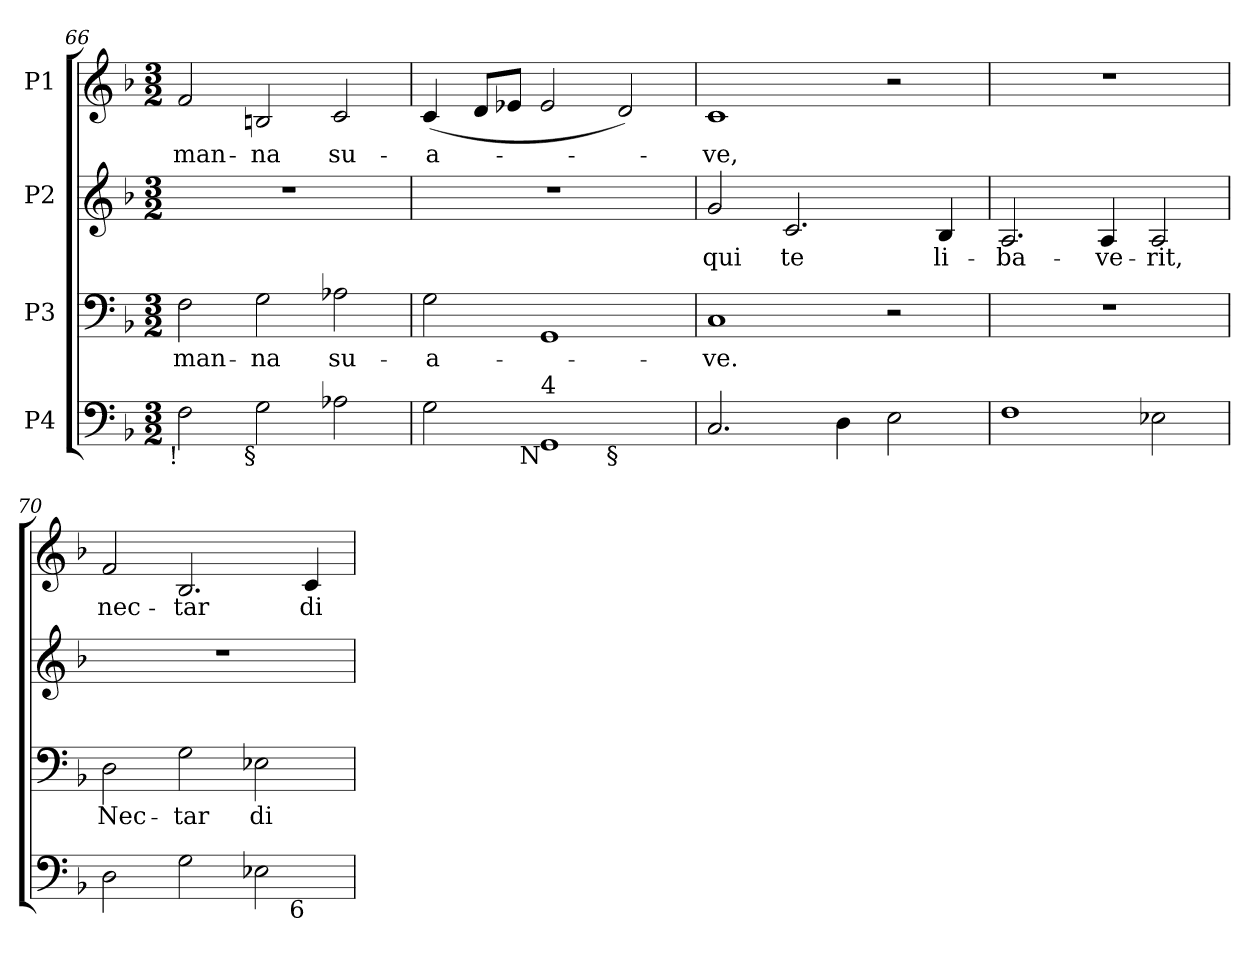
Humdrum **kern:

**kern	**kern	**text	**kern	**text	**kern	**text
*part4	*part3	*part3	*part2	*part2	*part1	*part1
*staff4	*staff3	*staff3	*staff2	*staff2	*staff1	*staff1
*I"P4	*I"P3	*	*I"P2	*	*I"P1	*
*clefF4	*clefF4	*	*clefG2	*	*clefG2	*
*k[b-]	*k[b-]	*	*k[b-]	*	*k[b-]	*
*d:	*d:	*	*d:	*	*d:	*
*M3/2	*M3/2	*	*M3/2	*	*M3/2	*
=66	=66	=66	=66	=66	=66	=66
!	!	!LO:LY:b:color=#000000	!LO:N:vis=1	!	!	!
!LO:TX:b:rj:t=!	!	!	!	!	!	!
!	!	!	!	!	!	!LO:LY:b:color=#000000
2Fi\	2Fi\	man-	1.r	.	2fi/	man-
!	!	!LO:LY:b:color=#000000	!	!	!	!
!LO:TX:b:rj:t=§	!	!	!	!	!	!
!	!	!	!	!	!	!LO:LY:b:color=#000000
2Gi\	2Gi\	-na	.	.	2Bni/	-na
!	!	!LO:LY:b:color=#000000	!	!	!	!
!	!	!	!	!	!	!LO:LY:b:color=#000000
2A-Xi\	2A-Xi\	su-	.	.	2ci/	su-
=67	=67	=67	=67	=67	=67	=67
!	!	!LO:LY:b:color=#000000	!LO:N:vis=1	!	!	!
!LO:TX:b:rj:t=4	!	!	!	!	!	!
!	!	!	!	!	!	!LO:LY:b:color=#000000
*^	*	*	*	*	*	*
2Gi\	1ryy	2Gi\	-a-	1.r	.	(4ci/	-a-
.	.	.	.	.	.	8di/L	.
.	.	.	.	.	.	8e-Xi/J	.
!LO:TX:b:rj:t=N	!	!	!	!	!	!	!
!LO:TX:t=4	!	!	!	!	!	!	!
1GGi	.	1GGi	.	.	.	2e-i/	.
!	!LO:TX:b:rj:t=§	!	!	!	!	!	!
.	2ryy	.	.	.	.	2di/)	.
*v	*v	*	*	*	*	*	*
!!LO:PB:g=z
=68	=68	=68	=68	=68	=68	=68
*^	*	*	*	*	*	*
!	!	!	!LO:LY:b:color=#000000	!	!	!	!
*v	*v	*	*	*	*	*	*
*^	*	*	*	*	*	*
!	!	!	!	!	!LO:LY:b:color=#000000	!	!
*v	*v	*	*	*	*	*	*
*^	*	*	*	*	*	*
!LO:TX:b:rj:t=§	!	!	!	!	!	!	!
!	!	!	!	!	!	!	!LO:LY:b:color=#000000
*v	*v	*	*	*	*	*	*
2.Ci/	1Ci	-ve.	2gi/	qui	1ci	-ve,
!	!	!	!	!LO:LY:b:color=#000000	!	!
.	.	.	2.ci/	te	.	.
4Di\	.	.	.	.	.	.
2Ei\	2r	.	.	.	2r	.
!	!	!	!	!LO:LY:b:color=#000000	!	!
.	.	.	4B-i/	li-	.	.
=69	=69	=69	=69	=69	=69	=69
!	!LO:N:vis=1	!	!	!	!	!
!	!	!	!	!LO:LY:b:color=#000000	!LO:N:vis=1	!
1Fi	1.r	.	2.Ai/	-ba-	1.r	.
!	!	!	!	!LO:LY:b:color=#000000	!	!
.	.	.	4Ai/	-ve-	.	.
!	!	!	!	!LO:LY:b:color=#000000	!	!
2E-Xi\	.	.	2Ai/	-rit,	.	.
=70	=70	=70	=70	=70	=70	=70
!	!	!LO:LY:b:color=#000000	!LO:N:vis=1	!	!	!
!LO:TX:b:rj:t=6	!	!	!	!	!	!
!	!	!	!	!	!	!LO:LY:b:color=#000000
*^	*	*	*	*	*	*
2Di\	1ryy	2Di\	Nec-	1.r	.	2fi/	nec-
!	!	!	!LO:LY:b:color=#000000	!	!	!	!
!	!	!	!	!	!	!	!LO:LY:b:color=#000000
2Gi\	.	2Gi\	-tar	.	.	2.B-i/	-tar
!	!	!	!LO:LY:b:color=#000000	!	!	!	!
2E-Xi\	4ryy	2E-Xi\	di-	.	.	.	.
!	!LO:TX:b:rj:t=6	!	!	!	!	!	!
!	!	!	!	!	!	!	!LO:LY:b:color=#000000
.	4ryy	.	.	.	.	4ci/	di-
*v	*v	*	*	*	*	*	*
=	=	=	=	=	=	=
*-	*-	*-	*-	*-	*-	*-
